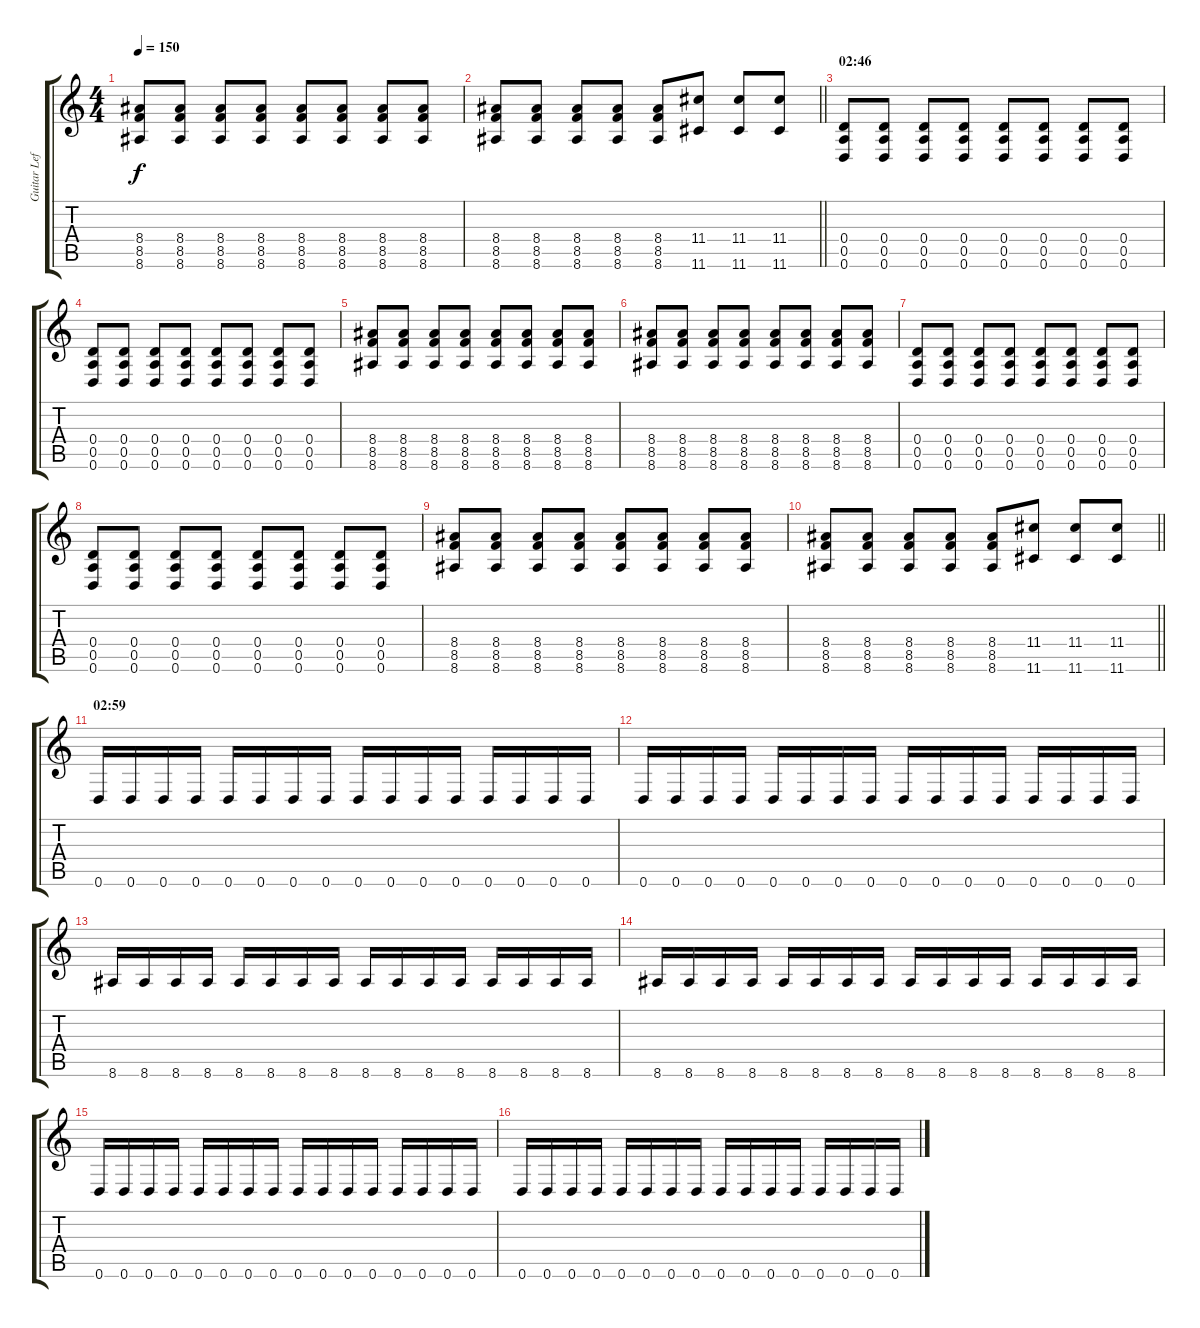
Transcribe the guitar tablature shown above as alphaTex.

\track ("Guitar Left" "Guitar Lef") {instrument overdrivenguitar}
\staff {score tabs}
\tuning (E4 B3 G3 D3 A2 D2) {hide}
\ts (4 4)
\tempo 150
\clef g2
\ks c
(8.4 8.5 8.6).8{dy f} (8.4 8.5 8.6).8 (8.4 8.5 8.6).8 (8.4 8.5 8.6).8 (8.4 8.5 8.6).8 (8.4 8.5 8.6).8 (8.4 8.5 8.6).8 (8.4 8.5 8.6).8 |
\barLineRight lightlight
(8.4 8.5 8.6).8 (8.4 8.5 8.6).8 (8.4 8.5 8.6).8 (8.4 8.5 8.6).8 (8.4 8.5 8.6).8 (11.4 11.6).8 (11.4 11.6).8 (11.4 11.6).8 |
\section ("" "02:46")
(0.4 0.5 0.6).8 (0.4 0.5 0.6).8 (0.4 0.5 0.6).8 (0.4 0.5 0.6).8 (0.4 0.5 0.6).8 (0.4 0.5 0.6).8 (0.4 0.5 0.6).8 (0.4 0.5 0.6).8 |
(0.4 0.5 0.6).8 (0.4 0.5 0.6).8 (0.4 0.5 0.6).8 (0.4 0.5 0.6).8 (0.4 0.5 0.6).8 (0.4 0.5 0.6).8 (0.4 0.5 0.6).8 (0.4 0.5 0.6).8 |
(8.4 8.5 8.6).8 (8.4 8.5 8.6).8 (8.4 8.5 8.6).8 (8.4 8.5 8.6).8 (8.4 8.5 8.6).8 (8.4 8.5 8.6).8 (8.4 8.5 8.6).8 (8.4 8.5 8.6).8 |
(8.4 8.5 8.6).8 (8.4 8.5 8.6).8 (8.4 8.5 8.6).8 (8.4 8.5 8.6).8 (8.4 8.5 8.6).8 (8.4 8.5 8.6).8 (8.4 8.5 8.6).8 (8.4 8.5 8.6).8 |
(0.4 0.5 0.6).8 (0.4 0.5 0.6).8 (0.4 0.5 0.6).8 (0.4 0.5 0.6).8 (0.4 0.5 0.6).8 (0.4 0.5 0.6).8 (0.4 0.5 0.6).8 (0.4 0.5 0.6).8 |
(0.4 0.5 0.6).8 (0.4 0.5 0.6).8 (0.4 0.5 0.6).8 (0.4 0.5 0.6).8 (0.4 0.5 0.6).8 (0.4 0.5 0.6).8 (0.4 0.5 0.6).8 (0.4 0.5 0.6).8 |
(8.4 8.5 8.6).8 (8.4 8.5 8.6).8 (8.4 8.5 8.6).8 (8.4 8.5 8.6).8 (8.4 8.5 8.6).8 (8.4 8.5 8.6).8 (8.4 8.5 8.6).8 (8.4 8.5 8.6).8 |
\barLineRight lightlight
(8.4 8.5 8.6).8 (8.4 8.5 8.6).8 (8.4 8.5 8.6).8 (8.4 8.5 8.6).8 (8.4 8.5 8.6).8 (11.4 11.6).8 (11.4 11.6).8 (11.4 11.6).8 |
\section ("" "02:59")
0.6.16 0.6.16 0.6.16 0.6.16 0.6.16 0.6.16 0.6.16 0.6.16 0.6.16 0.6.16 0.6.16 0.6.16 0.6.16 0.6.16 0.6.16 0.6.16 |
0.6.16 0.6.16 0.6.16 0.6.16 0.6.16 0.6.16 0.6.16 0.6.16 0.6.16 0.6.16 0.6.16 0.6.16 0.6.16 0.6.16 0.6.16 0.6.16 |
8.6.16 8.6.16 8.6.16 8.6.16 8.6.16 8.6.16 8.6.16 8.6.16 8.6.16 8.6.16 8.6.16 8.6.16 8.6.16 8.6.16 8.6.16 8.6.16 |
8.6.16 8.6.16 8.6.16 8.6.16 8.6.16 8.6.16 8.6.16 8.6.16 8.6.16 8.6.16 8.6.16 8.6.16 8.6.16 8.6.16 8.6.16 8.6.16 |
0.6.16 0.6.16 0.6.16 0.6.16 0.6.16 0.6.16 0.6.16 0.6.16 0.6.16 0.6.16 0.6.16 0.6.16 0.6.16 0.6.16 0.6.16 0.6.16 |
0.6.16 0.6.16 0.6.16 0.6.16 0.6.16 0.6.16 0.6.16 0.6.16 0.6.16 0.6.16 0.6.16 0.6.16 0.6.16 0.6.16 0.6.16 0.6.16
